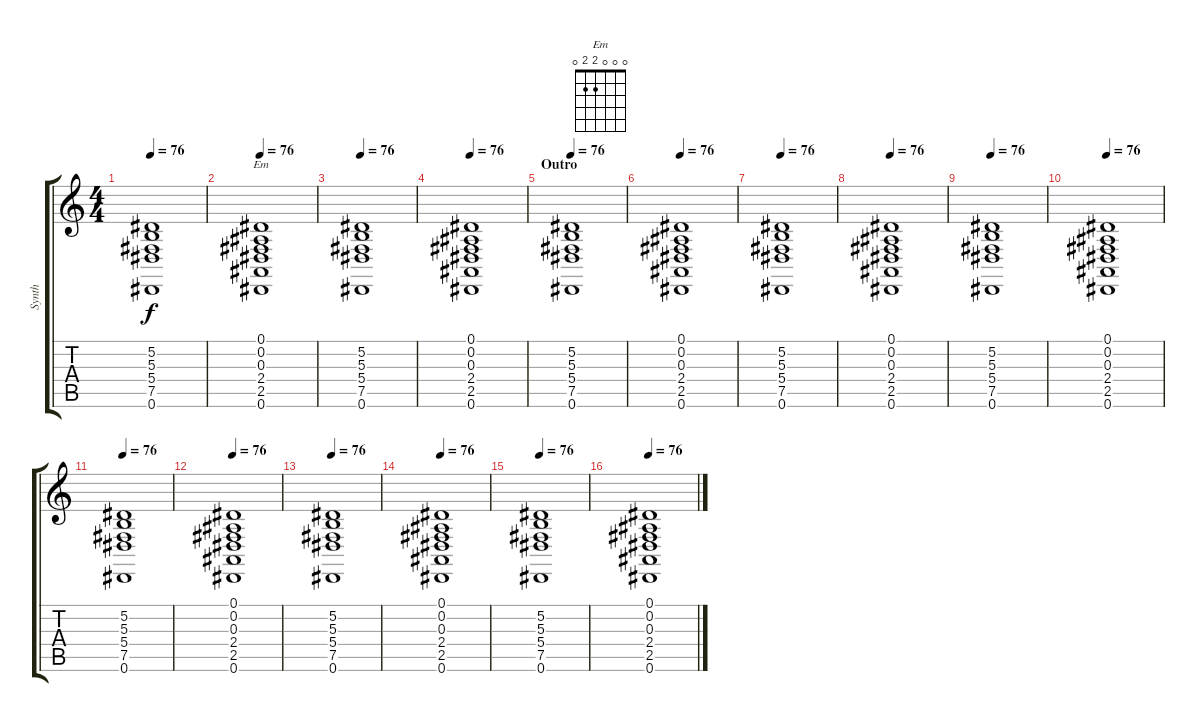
\track ("Synth" "Synth") {instrument stringensemble1}
\staff {score tabs}
\tuning (Eb4 Bb3 Gb3 Db3 Ab2 Eb2) {hide}
\chord ("Em" 0 0 0 2 2 0)
\ts (4 4)
\tempo 76
\clef g2
\ks c
(5.2 5.3 5.4 7.5 0.6).1{dy f} |
\tempo 76
(0.1 0.2 0.3 2.4 2.5 0.6).1{ch "Em"} |
\tempo 76
(5.2 5.3 5.4 7.5 0.6).1 |
\tempo 76
(0.1 0.2 0.3 2.4 2.5 0.6).1 |
\section ("" "Outro")
\tempo 76
(5.2 5.3 5.4 7.5 0.6).1 |
\tempo 76
(0.1 0.2 0.3 2.4 2.5 0.6).1 |
\tempo 76
(5.2 5.3 5.4 7.5 0.6).1 |
\tempo 76
(0.1 0.2 0.3 2.4 2.5 0.6).1 |
\tempo 76
(5.2 5.3 5.4 7.5 0.6).1 |
\tempo 76
(0.1 0.2 0.3 2.4 2.5 0.6).1 |
\tempo 76
(5.2 5.3 5.4 7.5 0.6).1 |
\tempo 76
(0.1 0.2 0.3 2.4 2.5 0.6).1 |
\tempo 76
(5.2 5.3 5.4 7.5 0.6).1 |
\tempo 76
(0.1 0.2 0.3 2.4 2.5 0.6).1 |
\tempo 76
(5.2 5.3 5.4 7.5 0.6).1 |
\tempo 76
(0.1 0.2 0.3 2.4 2.5 0.6).1
